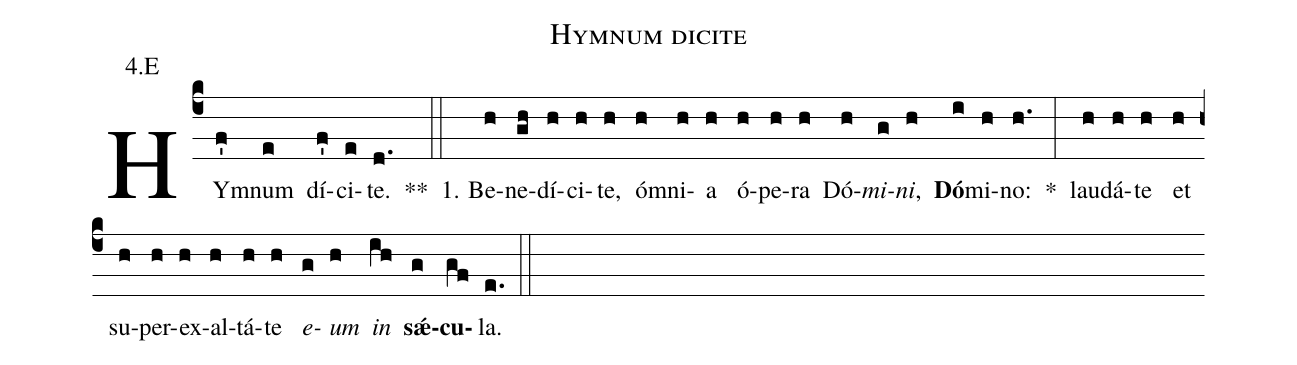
name:Hymnum dicite;
office-part:Antiphona;
mode:4;
annotation: 4.E;
%%
(c4) HY(f')mnum(e) dí(f')ci(e)te.(d.) **(::)
1. Be(h)ne(gh)dí(h)ci(h)te,(h) óm(h)ni(h)a(h) ó(h)pe(h)ra(h) Dó(h)<i>mi</i>(g)<i>ni</i>,(h) <b>Dó</b>(i)mi(h)no:(h.) *(:) lau(h)dá(h)te(h) et(h) su(h)per(h)ex(h)al(h)tá(h)te(h) <i>e</i>(g)<i>um</i>(h) <i>in</i>(ih) <b>s<sp>'ae</sp></b>(g)<b>cu</b>(gf)la.(e.) (::)
